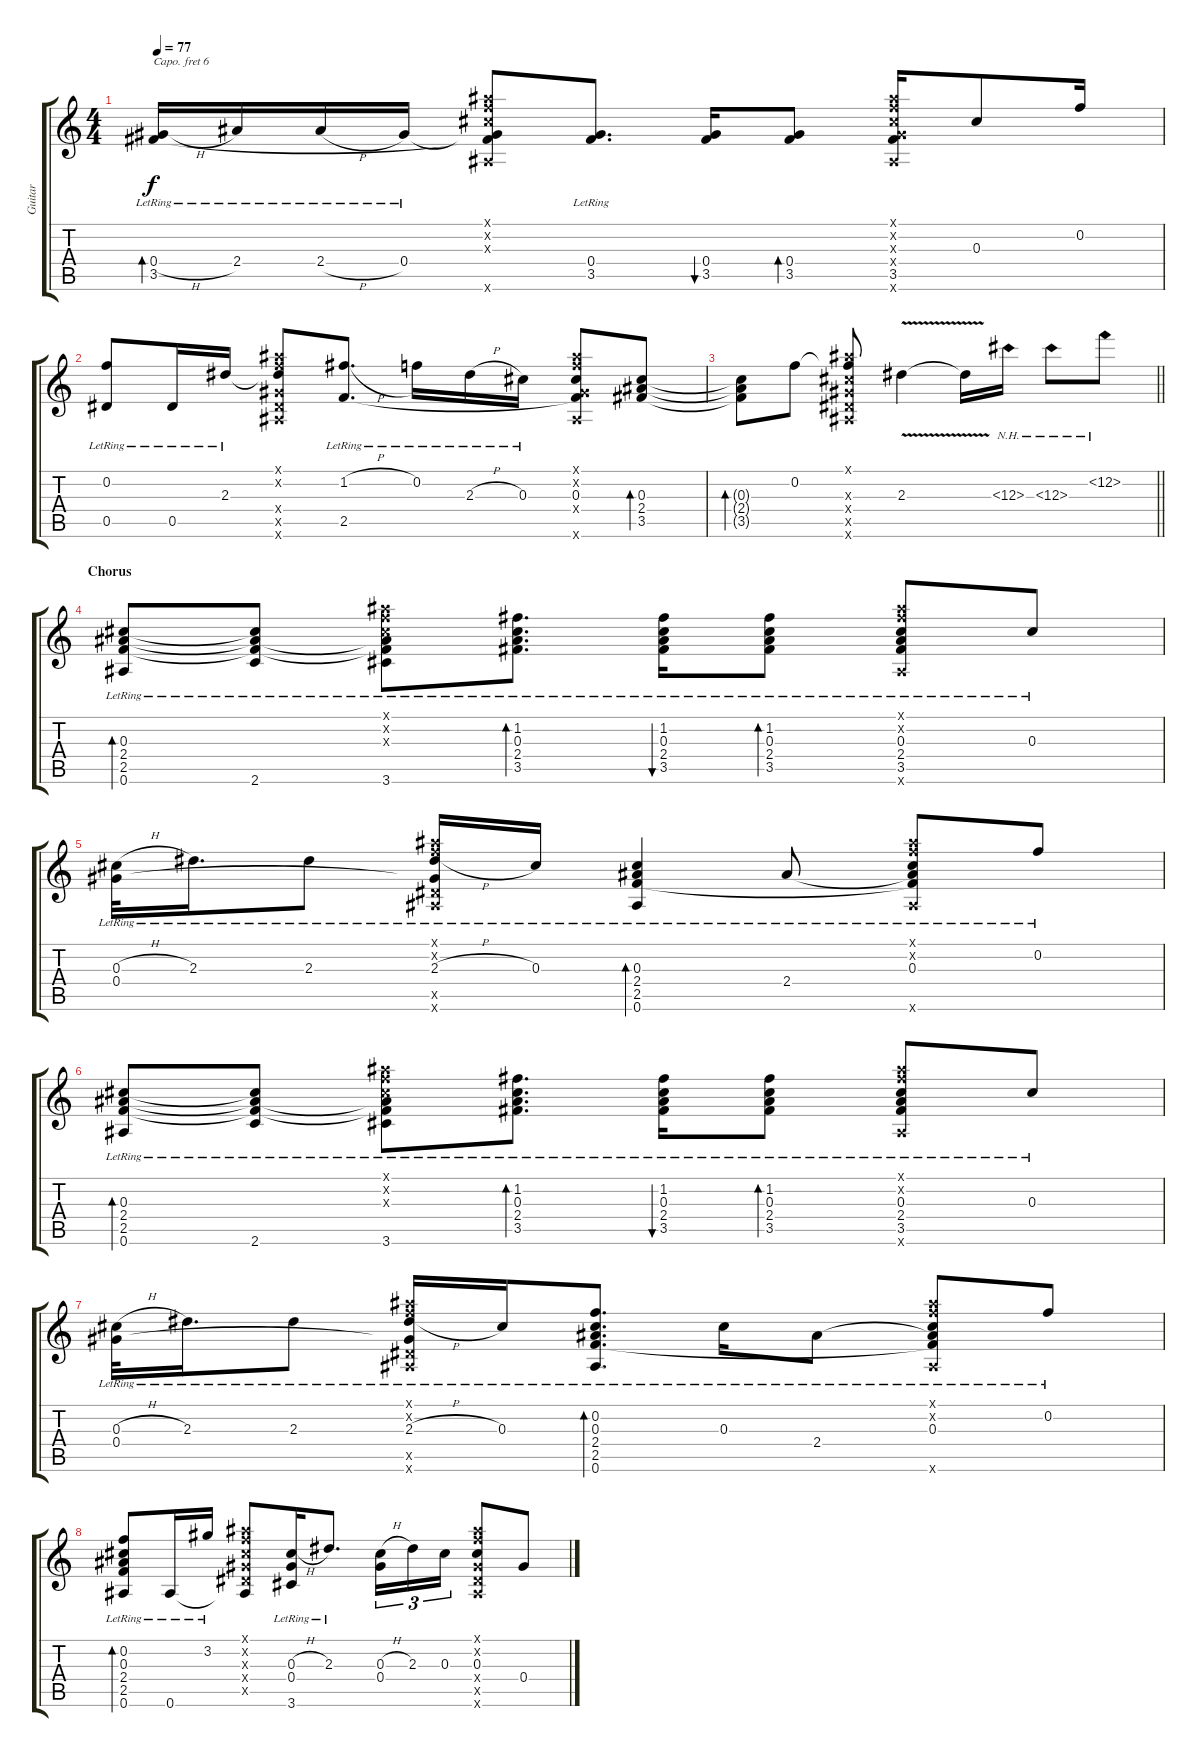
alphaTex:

\track ("Guitar" "Guitar") {instrument acousticguitarsteel}
\staff {score tabs}
\capo 6
\tuning (E4 B3 G3 D3 A2 E2) {hide}
\ts (4 4)
\tempo 77
\clef g2
\ks c
(0.4{h lr} 3.5{lr}).16{bd 30 dy f} 2.4{lr}.16 2.4{h lr}.16 0.4{lr}.16 (0.1{x} 0.2{x} 0.3{x} 0.4{t} 3.5{t} 0.6{x}).8 (0.4{lr} 3.5{lr}).8{d} (0.4 3.5).16{bu 30} (0.4 3.5).8{bd 30} (0.1{x} 0.2{x} 0.3{x} 0.4{x} 3.5 0.6{x}).16 0.3.8 0.2.16 |
(0.2{lr} 0.5{lr}).8 0.5{lr}.16 2.3{lr}.16 (0.1{x} 0.2{x} 2.3{t} 0.4{x} 0.5{x} 0.6{x}).8 (1.2{h lr} 2.5{lr}).8{d} 0.2{lr}.16 2.3{h lr}.16 0.3{lr}.16 (0.1{x} 0.2{x} 0.3 0.4{x} 2.5{t} 0.6{x}).8 (0.3 2.4 3.5).8{bd 60} |
\barLineRight lightlight
(0.3{t} 2.4{t} 3.5{t}).8{bd 60} 0.2.8 (0.1{x} 0.2{t} 0.3{x} 0.4{x} 0.5{x} 0.6{x}).8 2.3{v}.4 2.3{v t}.16 12.3{nh}.16 12.3{nh}.8 12.2{nh}.8 |
\section ("" "Chorus")
(0.3{lr} 2.4{lr} 2.5{lr} 0.6{lr}).8{bd 60} (0.3{t} 2.4{t} 2.5{t} 2.6{lr}).8 (0.1{x} 0.2{x} 0.3{x} 2.4{t} 2.5{t} 3.6{lr}).8 (1.2{lr} 0.3{lr} 2.4{lr} 3.5{lr}).8{d bd 60} (1.2{lr} 0.3{lr} 2.4{lr} 3.5{lr}).16{bu 60} (1.2{lr} 0.3{lr} 2.4{lr} 3.5{lr}).8{bd 60} (0.1{x} 1.2{x} 0.3{lr} 2.4{lr} 3.5{lr} 0.6{x}).8 0.3{lr}.8 |
(0.3{h lr} 0.4{lr}).32 2.3{lr}.16{d} 2.3{lr}.8 (0.1{x} 0.2{x} 2.3{h lr} 0.4{t} 0.5{x} 0.6{x}).16 0.3{lr}.16 (0.3{lr} 2.4{lr} 2.5{lr} 0.6{lr}).4{bd 60} 2.4{lr}.8 (0.1{x} 0.2{x} 0.3{lr} 2.4{t} 2.5{t} 0.6{x}).8 0.2{lr}.8 |
(0.3{lr} 2.4{lr} 2.5{lr} 0.6{lr}).8{bd 60} (0.3{t} 2.4{t} 2.5{t} 2.6{lr}).8 (0.1{x} 0.2{x} 0.3{x} 2.4{t} 2.5{t} 3.6{lr}).8 (1.2{lr} 0.3{lr} 2.4{lr} 3.5{lr}).8{d bd 60} (1.2{lr} 0.3{lr} 2.4{lr} 3.5{lr}).16{bu 60} (1.2{lr} 0.3{lr} 2.4{lr} 3.5{lr}).8{bd 60} (0.1{x} 1.2{x} 0.3{lr} 2.4{lr} 3.5{lr} 0.6{x}).8 0.3{lr}.8 |
(0.3{h lr} 0.4{lr}).32 2.3{lr}.16{d} 2.3{lr}.8 (0.1{x} 0.2{x} 2.3{h lr} 0.4{t} 0.5{x} 0.6{x}).16 0.3{lr}.16 (0.2 0.3{lr} 2.4{lr} 2.5{lr} 0.6{lr}).8{d bd 60} 0.3{lr}.16 2.4{lr}.8 (0.1{x} 0.2{x} 0.3{lr} 2.4{t} 2.5{t} 0.6{x}).8 0.2{lr}.8 |
(0.2{lr} 0.3{lr} 2.4{lr} 2.5{lr} 0.6{lr}).8{bd 60} 0.6{lr}.16 3.2{lr}.16 (0.1{x} 0.2{x} 0.3{x} 0.4{x} 0.5{x} 0.6{t}).8 (0.3{h lr} 0.4{lr} 3.6{lr}).16 2.3{lr}.8{d} (0.3{h} 0.4).16{tu (3 2)} 2.3.16{tu (3 2)} 0.3.16{tu (3 2)} (0.1{x} 0.2{x} 0.3 0.4{x} 0.5{x} 0.6{x}).8 0.4.8
